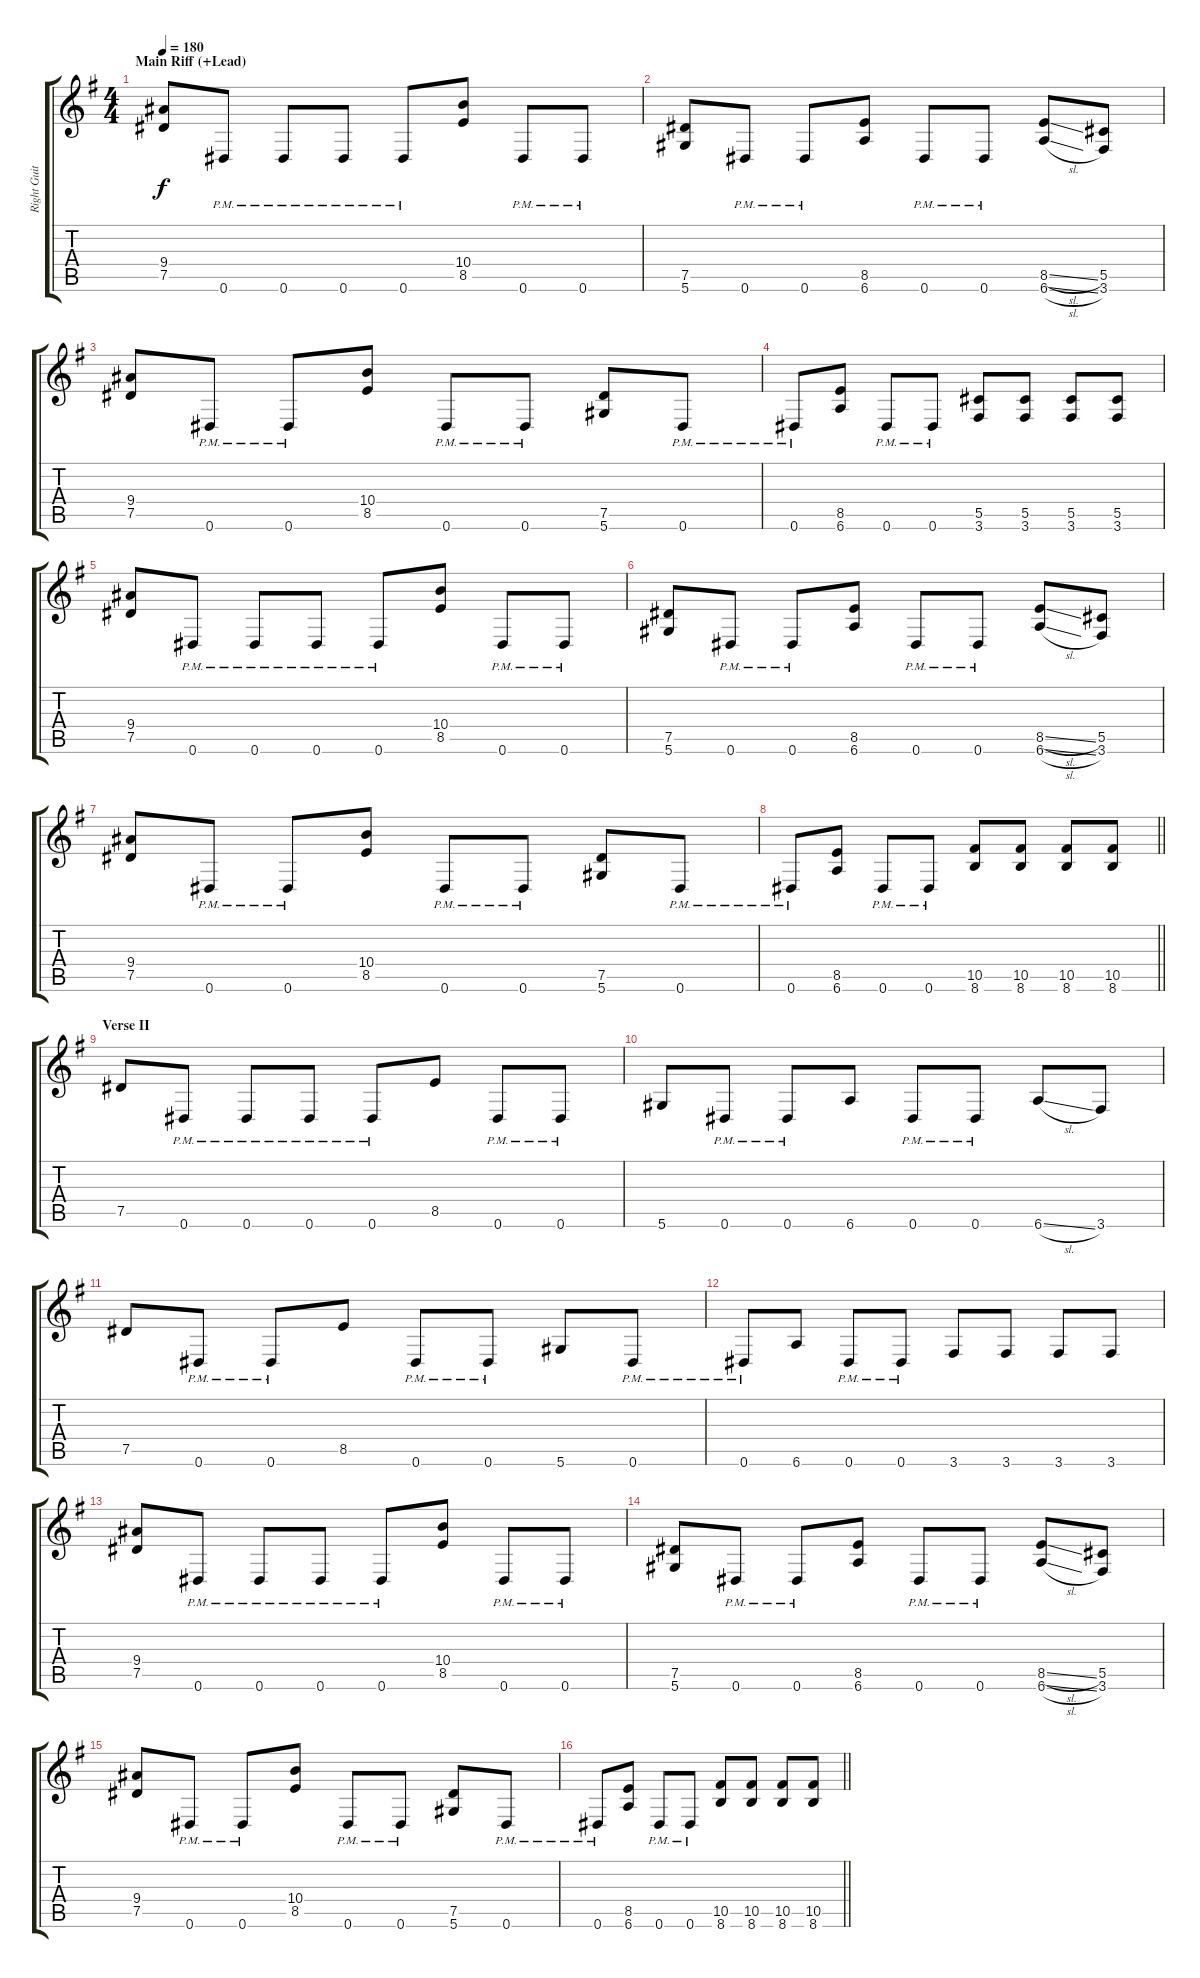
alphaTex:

\track ("Right Guitar" "Right Guit") {instrument distortionguitar}
\staff {score tabs}
\tuning (Eb4 Bb3 Gb3 Db3 Ab2 Eb2) {hide}
\ts (4 4)
\section ("" "Main Riff (+Lead)")
\tempo 180
\clef g2
\ks g
(9.4 7.5).8{dy f} 0.6{pm}.8 0.6{pm}.8 0.6{pm}.8 0.6{pm}.8 (10.4 8.5).8 0.6{pm}.8 0.6{pm}.8 |
(7.5 5.6).8 0.6{pm}.8 0.6{pm}.8 (8.5 6.6).8 0.6{pm}.8 0.6{pm}.8 (8.5{sl} 6.6{sl}).8 (5.5 3.6).8 |
(9.4 7.5).8 0.6{pm}.8 0.6{pm}.8 (10.4 8.5).8 0.6{pm}.8 0.6{pm}.8 (7.5 5.6).8 0.6{pm}.8 |
0.6{pm}.8 (8.5 6.6).8 0.6{pm}.8 0.6{pm}.8 (5.5 3.6).8 (5.5 3.6).8 (5.5 3.6).8 (5.5 3.6).8 |
(9.4 7.5).8 0.6{pm}.8 0.6{pm}.8 0.6{pm}.8 0.6{pm}.8 (10.4 8.5).8 0.6{pm}.8 0.6{pm}.8 |
(7.5 5.6).8 0.6{pm}.8 0.6{pm}.8 (8.5 6.6).8 0.6{pm}.8 0.6{pm}.8 (8.5{sl} 6.6{sl}).8 (5.5 3.6).8 |
(9.4 7.5).8 0.6{pm}.8 0.6{pm}.8 (10.4 8.5).8 0.6{pm}.8 0.6{pm}.8 (7.5 5.6).8 0.6{pm}.8 |
\barLineRight lightlight
0.6{pm}.8 (8.5 6.6).8 0.6{pm}.8 0.6{pm}.8 (10.5 8.6).8 (10.5 8.6).8 (10.5 8.6).8 (10.5 8.6).8 |
\section ("" "Verse II")
7.5.8 0.6{pm}.8 0.6{pm}.8 0.6{pm}.8 0.6{pm}.8 8.5.8 0.6{pm}.8 0.6{pm}.8 |
5.6.8 0.6{pm}.8 0.6{pm}.8 6.6.8 0.6{pm}.8 0.6{pm}.8 6.6{sl}.8 3.6.8 |
7.5.8 0.6{pm}.8 0.6{pm}.8 8.5.8 0.6{pm}.8 0.6{pm}.8 5.6.8 0.6{pm}.8 |
0.6{pm}.8 6.6.8 0.6{pm}.8 0.6{pm}.8 3.6.8 3.6.8 3.6.8 3.6.8 |
(9.4 7.5).8 0.6{pm}.8 0.6{pm}.8 0.6{pm}.8 0.6{pm}.8 (10.4 8.5).8 0.6{pm}.8 0.6{pm}.8 |
(7.5 5.6).8 0.6{pm}.8 0.6{pm}.8 (8.5 6.6).8 0.6{pm}.8 0.6{pm}.8 (8.5{sl} 6.6{sl}).8 (5.5 3.6).8 |
(9.4 7.5).8 0.6{pm}.8 0.6{pm}.8 (10.4 8.5).8 0.6{pm}.8 0.6{pm}.8 (7.5 5.6).8 0.6{pm}.8 |
\barLineRight lightlight
0.6{pm}.8 (8.5 6.6).8 0.6{pm}.8 0.6{pm}.8 (10.5 8.6).8 (10.5 8.6).8 (10.5 8.6).8 (10.5 8.6).8
